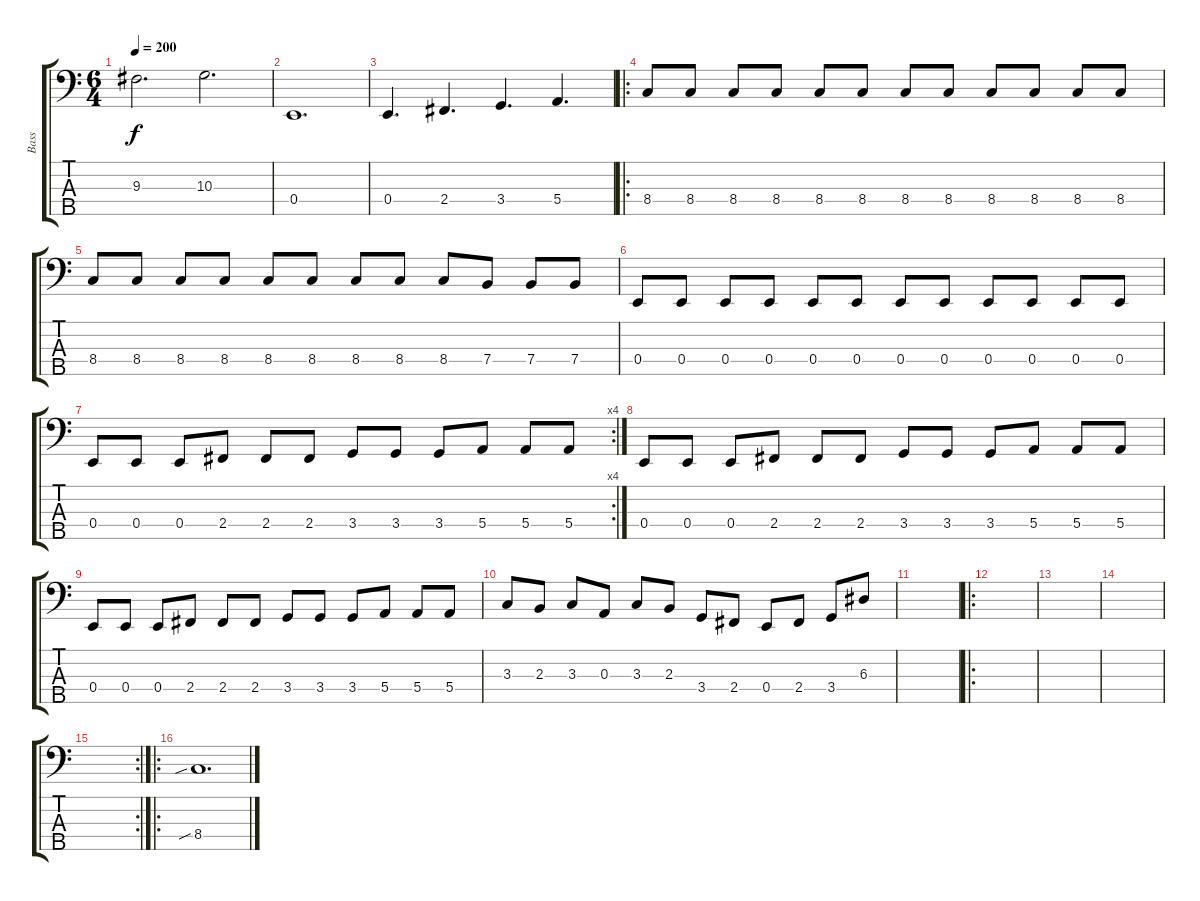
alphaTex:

\track ("Bass" "Bass") {instrument electricbassfinger}
\staff {score tabs}
\tuning (G2 D2 A1 E1 B0) {hide}
\ts (6 4)
\tempo 200
\clef f4
\ks c
9.3.2{d dy f} 10.3.2{d} |
0.4.1{d} |
0.4.4{d} 2.4.4{d} 3.4.4{d} 5.4.4{d} |
\ro
8.4.8 8.4.8 8.4.8 8.4.8 8.4.8 8.4.8 8.4.8 8.4.8 8.4.8 8.4.8 8.4.8 8.4.8 |
8.4.8 8.4.8 8.4.8 8.4.8 8.4.8 8.4.8 8.4.8 8.4.8 8.4.8 7.4.8 7.4.8 7.4.8 |
0.4.8 0.4.8 0.4.8 0.4.8 0.4.8 0.4.8 0.4.8 0.4.8 0.4.8 0.4.8 0.4.8 0.4.8 |
\rc 4
0.4.8 0.4.8 0.4.8 2.4.8 2.4.8 2.4.8 3.4.8 3.4.8 3.4.8 5.4.8 5.4.8 5.4.8 |
0.4.8 0.4.8 0.4.8 2.4.8 2.4.8 2.4.8 3.4.8 3.4.8 3.4.8 5.4.8 5.4.8 5.4.8 |
0.4.8 0.4.8 0.4.8 2.4.8 2.4.8 2.4.8 3.4.8 3.4.8 3.4.8 5.4.8 5.4.8 5.4.8 |
3.3.8 2.3.8 3.3.8 0.3.8 3.3.8 2.3.8 3.4.8 2.4.8 0.4.8 2.4.8 3.4.8 6.3.8 |
|
\ro
|
|
|
\rc 2
|
\ro
8.4{sib}.1{d}
